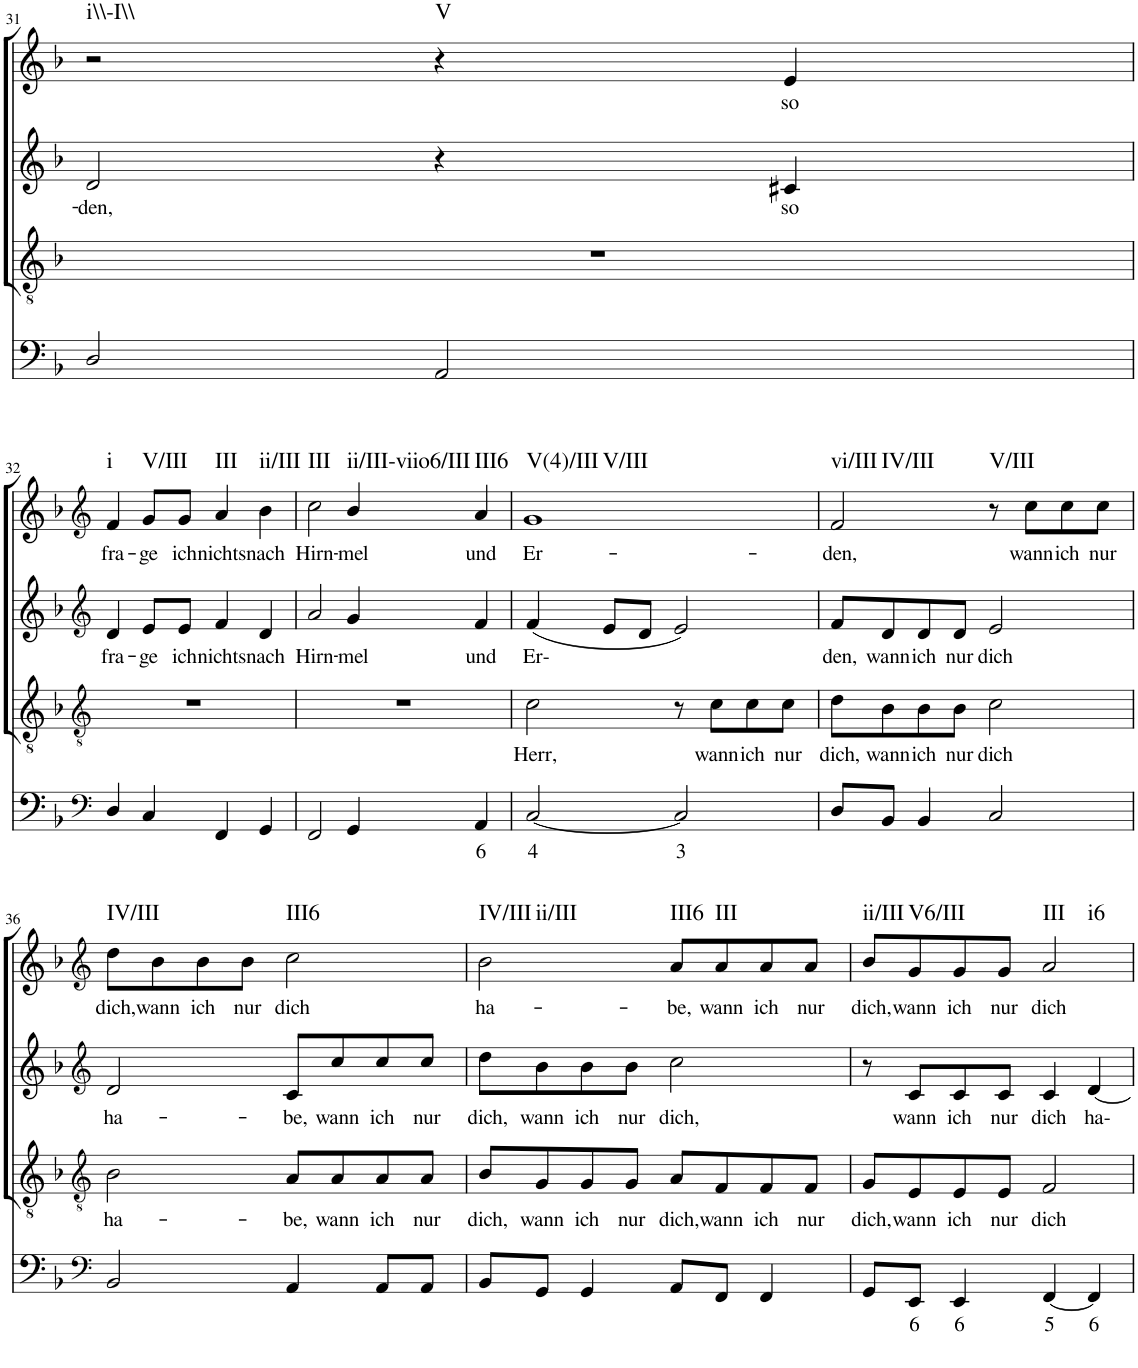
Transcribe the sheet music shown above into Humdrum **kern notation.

**kern	**text	**kern	**text	**kern	**text	**kern	**text	**harte
*part4	*part4	*part3	*part3	*part2	*part2	*part1	*part1	*part1
*staff4	*staff4	*staff3	*staff3	*staff2	*staff2	*staff1	*staff1	*
*I"Continuo	*	*I"Tenor	*	*I"Soprano II	*	*I"Soprano I	*	*
!!LO:PB:g=z
*clefF4	*	*clefGv2	*	*clefG2	*	*clefG2	*	*
*k[b-]	*	*k[b-]	*	*k[b-]	*	*k[b-]	*	*
=31	=31	=31	=31	=31	=31	=31	=31	=31
!	!	!	!	!	!LO:LY:b	!	!	!LO:H:kt=i\\-I\\
2D/	.	1r	.	2d/	den,	2r	.	N
!	!	!	!	!	!	!	!	!LO:H:kt=V
2AA/	.	.	.	4r	.	4r	.	N
!	!	!	!	!	!LO:LY:b	!	!LO:LY:b	!
.	.	.	.	4c#X/	so	4e/	so	.
!!LO:LB:g=z
=32	=32	=32	=32	=32	=32	=32	=32	=32
*clefF4	*	*clefGv2	*	*clefG2	*	*clefG2	*	*
!	!	!	!	!	!LO:LY:b	!	!LO:LY:b	!LO:H:kt=i
4D/	.	1r	.	4d/	fra-	4f/	fra-	N
!	!	!	!	!	!LO:LY:b	!	!LO:LY:b	!LO:H:kt=V/III
4C/	.	.	.	8e/L	ge	8g/L	ge	N
!	!	!	!	!	!LO:LY:b	!	!LO:LY:b	!
.	.	.	.	8e/J	ich	8g/J	ich	.
!	!	!	!	!	!LO:LY:b	!	!LO:LY:b	!LO:H:kt=III
4FF/	.	.	.	4f/	nichts	4a/	nichts	N
!	!	!	!	!	!LO:LY:b	!	!LO:LY:b	!LO:H:kt=ii/III
4GG/	.	.	.	4d/	nach	4b-\	nach	N
=33	=33	=33	=33	=33	=33	=33	=33	=33
!	!	!	!	!	!LO:LY:b	!	!LO:LY:b	!LO:H:kt=III
2FF/	.	1r	.	2a/	Hirn-	2cc\	Hirn-	N
!	!	!	!	!	!LO:LY:b	!	!LO:LY:b	!LO:H:kt=ii/III-viio6/III
4GG/	.	.	.	4g/	mel	4b-/	mel	N
!	!LO:LY:b	!	!	!	!LO:LY:b	!	!LO:LY:b	!LO:H:kt=III6
4AA/	6	.	.	4f/	und	4a/	und	N
=34	=34	=34	=34	=34	=34	=34	=34	=34
!	!LO:LY:b	!	!LO:LY:b	!	!LO:LY:b	!	!LO:LY:b	!LO:H:n=1:kt=V(4)/III
!	!	!	!	!	!	!	!	!LO:H:n=2:kt=V/III
[2C/	4	2c\	Herr,	(4f/	Er-	1g	Er-	N N
.	.	.	.	8e/L	.	.	.	.
.	.	.	.	8d/J	.	.	.	.
!	!LO:LY:b	!	!	!	!	!	!	!
2C/]	3	8r	.	2e/)	.	.	.	.
!	!	!	!LO:LY:b	!	!	!	!	!
.	.	8c\L	wann	.	.	.	.	.
!	!	!	!LO:LY:b	!	!	!	!	!
.	.	8c\	ich	.	.	.	.	.
!	!	!	!LO:LY:b	!	!	!	!	!
.	.	8c\J	nur	.	.	.	.	.
=35	=35	=35	=35	=35	=35	=35	=35	=35
!	!	!	!LO:LY:b	!	!LO:LY:b	!	!LO:LY:b	!LO:H:n=1:kt=vi/III
!	!	!	!	!	!	!	!	!LO:H:n=2:kt=IV/III
8D/L	.	8d\L	dich,	8f/L	den,	2f/	den,	N N
!	!	!	!LO:LY:b	!	!LO:LY:b	!	!	!
8BB-/J	.	8B-\	wann	8d/	wann	.	.	.
!	!	!	!LO:LY:b	!	!LO:LY:b	!	!	!
4BB-/	.	8B-\	ich	8d/	ich	.	.	.
!	!	!	!LO:LY:b	!	!LO:LY:b	!	!	!
.	.	8B-\J	nur	8d/J	nur	.	.	.
!	!	!	!LO:LY:b	!	!LO:LY:b	!	!	!LO:H:kt=V/III
2C/	.	2c\	dich	2e/	dich	8r	.	N
!	!	!	!	!	!	!	!LO:LY:b	!
.	.	.	.	.	.	8cc\L	wann	.
!	!	!	!	!	!	!	!LO:LY:b	!
.	.	.	.	.	.	8cc\	ich	.
!	!	!	!	!	!	!	!LO:LY:b	!
.	.	.	.	.	.	8cc\J	nur	.
!!LO:LB:g=z
=36	=36	=36	=36	=36	=36	=36	=36	=36
*clefF4	*	*clefGv2	*	*clefG2	*	*clefG2	*	*
!	!	!	!LO:LY:b	!	!LO:LY:b	!	!LO:LY:b	!LO:H:kt=IV/III
2BB-/	.	2B-\	ha-	2d/	ha-	8dd\L	dich,	N
!	!	!	!	!	!	!	!LO:LY:b	!
.	.	.	.	.	.	8b-\	wann	.
!	!	!	!	!	!	!	!LO:LY:b	!
.	.	.	.	.	.	8b-\	ich	.
!	!	!	!	!	!	!	!LO:LY:b	!
.	.	.	.	.	.	8b-\J	nur	.
!	!	!	!LO:LY:b	!	!LO:LY:b	!	!LO:LY:b	!LO:H:kt=III6
4AA/	.	8A/L	be,	8c/L	be,	2cc\	dich	N
!	!	!	!LO:LY:b	!	!LO:LY:b	!	!	!
.	.	8A/	wann	8cc/	wann	.	.	.
!	!	!	!LO:LY:b	!	!LO:LY:b	!	!	!
8AA/L	.	8A/	ich	8cc/	ich	.	.	.
!	!	!	!LO:LY:b	!	!LO:LY:b	!	!	!
8AA/J	.	8A/J	nur	8cc/J	nur	.	.	.
=37	=37	=37	=37	=37	=37	=37	=37	=37
!	!	!	!LO:LY:b	!	!LO:LY:b	!	!LO:LY:b	!LO:H:n=1:kt=IV/III
!	!	!	!	!	!	!	!	!LO:H:n=2:kt=ii/III
8BB-/L	.	8B-/L	dich,	8dd\L	dich,	2b-\	ha-	N N
!	!	!	!LO:LY:b	!	!LO:LY:b	!	!	!
8GG/J	.	8G/	wann	8b-\	wann	.	.	.
!	!	!	!LO:LY:b	!	!LO:LY:b	!	!	!
4GG/	.	8G/	ich	8b-\	ich	.	.	.
!	!	!	!LO:LY:b	!	!LO:LY:b	!	!	!
.	.	8G/J	nur	8b-\J	nur	.	.	.
!	!	!	!LO:LY:b	!	!LO:LY:b	!	!LO:LY:b	!LO:H:kt=III6
8AA/L	.	8A/L	dich,	2cc\	dich,	8a/L	be,	N
!	!	!	!LO:LY:b	!	!	!	!LO:LY:b	!LO:H:kt=III
8FF/J	.	8F/	wann	.	.	8a/	wann	N
!	!	!	!LO:LY:b	!	!	!	!LO:LY:b	!
4FF/	.	8F/	ich	.	.	8a/	ich	.
!	!	!	!LO:LY:b	!	!	!	!LO:LY:b	!
.	.	8F/J	nur	.	.	8a/J	nur	.
=38	=38	=38	=38	=38	=38	=38	=38	=38
!	!	!	!LO:LY:b	!	!	!	!LO:LY:b	!LO:H:kt=ii/III
8GG/L	.	8G/L	dich,	8r	.	8b-/L	dich,	N
!	!LO:LY:b	!	!LO:LY:b	!	!LO:LY:b	!	!LO:LY:b	!LO:H:kt=V6/III
8EE/J	6	8E/	wann	8c/L	wann	8g/	wann	N
!	!LO:LY:b	!	!LO:LY:b	!	!LO:LY:b	!	!LO:LY:b	!
4EE/	6	8E/	ich	8c/	ich	8g/	ich	.
!	!	!	!LO:LY:b	!	!LO:LY:b	!	!LO:LY:b	!
.	.	8E/J	nur	8c/J	nur	8g/J	nur	.
!	!LO:LY:b	!	!LO:LY:b	!	!LO:LY:b	!	!LO:LY:b	!LO:H:n=1:kt=III
!	!	!	!	!	!	!	!	!LO:H:n=2:kt=i6
[4FF/	5	2F/	dich	4c/	dich	2a/	dich	N N
!	!LO:LY:b	!	!	!	!LO:LY:b	!	!	!
4FF/]	6	.	.	[4d/	ha-	.	.	.
=	=	=	=	=	=	=	=	=
*-	*-	*-	*-	*-	*-	*-	*-	*-
